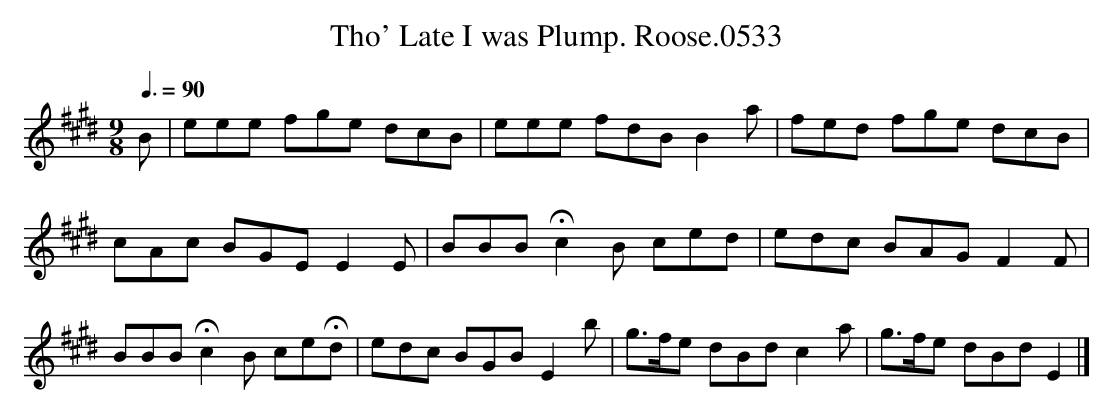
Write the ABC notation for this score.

X:1
T:Tho' Late I was Plump. Roose.0533
M:9/8
L:1/8
Q:3/8=90
K:E
B|eee fge dcB |eee fdBB2a |fed fge dcB |
cAc BGE E2E |BBB !fermata!c2B ced |edc BAG F2F |
BBB!fermata!c2B ce!fermata!d |edc BGBE2b |g>fe dBdc2a |g>fe dBdE2|]
